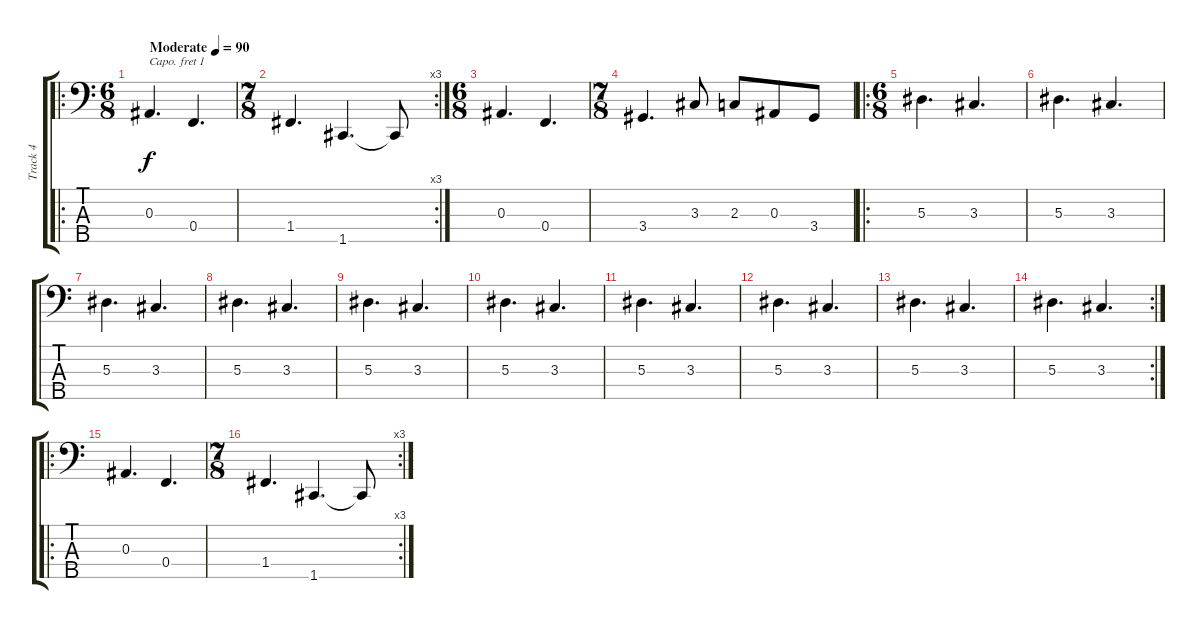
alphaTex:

\track ("Track 4" "Track 4") {instrument electricbassfinger}
\staff {score tabs}
\capo 1
\tuning (G2 D2 A1 E1 B0) {hide}
\ro
\ts (6 8)
\tempo (90 "Moderate")
\clef f4
\ks c
0.3.4{d dy f instrument electricbassfinger} 0.4.4{d} |
\rc 3
\ts (7 8)
1.4.4{d} 1.5.4{d} 1.5{t}.8 |
\ts (6 8)
0.3.4{d} 0.4.4{d} |
\ts (7 8)
3.4.4{d} 3.3.8 2.3.8 0.3.8 3.4.8 |
\ro
\ts (6 8)
5.3.4{d} 3.3.4{d} |
5.3.4{d} 3.3.4{d} |
5.3.4{d} 3.3.4{d} |
5.3.4{d} 3.3.4{d} |
5.3.4{d} 3.3.4{d} |
5.3.4{d} 3.3.4{d} |
5.3.4{d} 3.3.4{d} |
5.3.4{d} 3.3.4{d} |
5.3.4{d} 3.3.4{d} |
\rc 2
5.3.4{d} 3.3.4{d} |
\ro
0.3.4{d} 0.4.4{d} |
\rc 3
\ts (7 8)
1.4.4{d} 1.5.4{d} 1.5{t}.8
